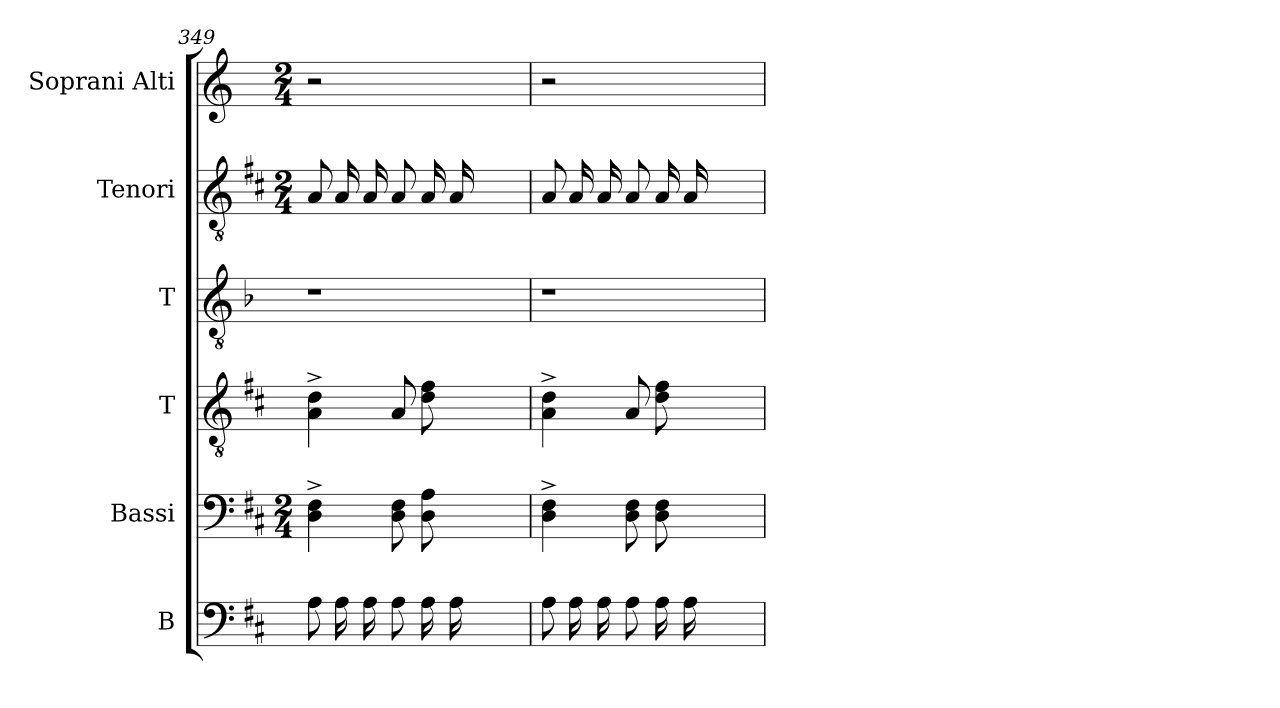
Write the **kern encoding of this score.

**kern	**kern	**kern	**kern	**kern	**kern
*part6	*part5	*part4	*part3	*part2	*part1
*staff6	*staff5	*staff4	*staff3	*staff2	*staff1
*I"B	*I"Bassi	*I"T	*I"T	*I"Tenori	*I"Soprani  Alti
*I'B	*I'B	*I'T	*I'T	*I'T	*I'S  A
*clefF4	*clefF4	*clefGv2	*clefGv2	*clefGv2	*clefG2
*k[f#c#]	*k[f#c#]	*k[f#c#]	*k[b-]	*k[f#c#]	*k[]
*D:	*D:	*D:	*F:	*D:	*C:
*	*M2/4	*	*	*M2/4	*M2/4
=349	=349	=349	=349	=349	=349
8A\	4F#\^> 4D\^>	4d\^> 4A\^>	1r	8A/	2r
16A\	.	.	.	16A/	.
16A\	.	.	.	16A/	.
8A\	8F#\ 8D\	8A/	.	8A/	.
16A\	8A\ 8D\	8f#\ 8d\	.	16A/	.
16A\	.	.	.	16A/	.
2ryy	2ryy	2ryy	.	2ryy	2ryy
!!LO:LB:g=z
=350	=350	=350	=350	=350	=350
8A\	4F#\^> 4D\^>	4d\^> 4A\^>	1r	8A/	2r
16A\	.	.	.	16A/	.
16A\	.	.	.	16A/	.
8A\	8F#\ 8D\	8A/	.	8A/	.
16A\	8F#\ 8D\	8f#\ 8d\	.	16A/	.
16A\	.	.	.	16A/	.
2ryy	2ryy	2ryy	.	2ryy	2ryy
=	=	=	=	=	=
*-	*-	*-	*-	*-	*-
